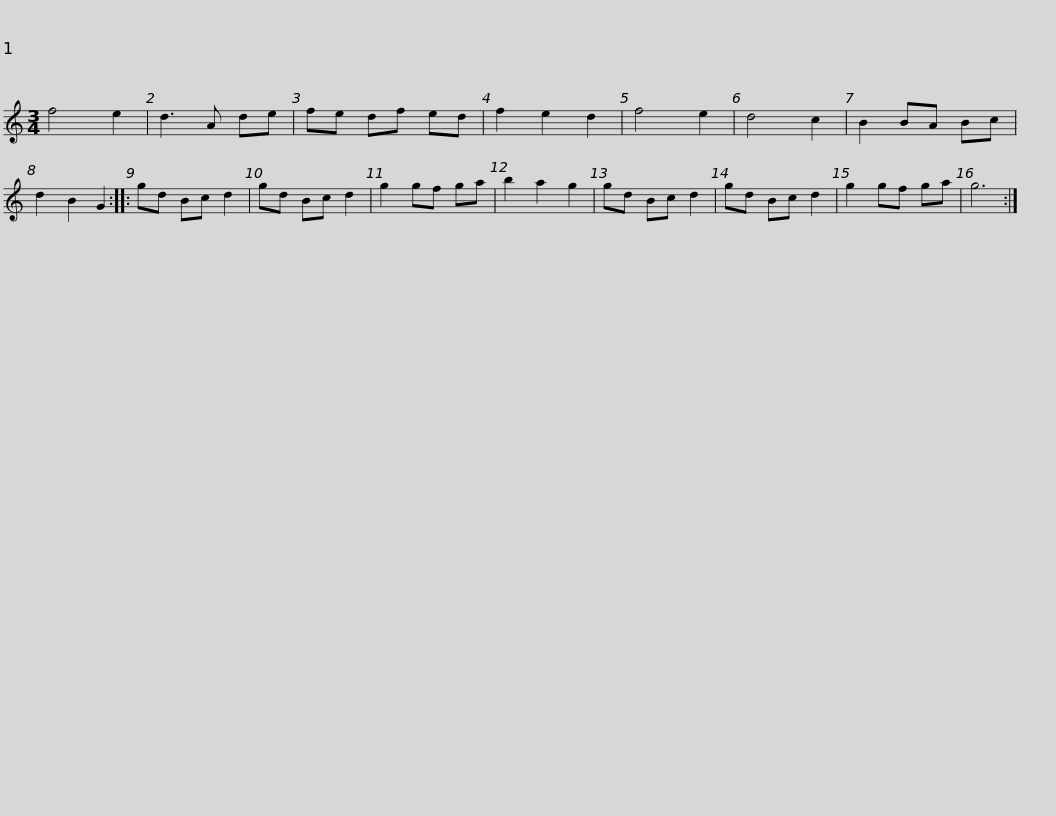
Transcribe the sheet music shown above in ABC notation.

X:1
L:1/8
M:3/4
I:linebreak $
K:C
V:1 treble
V:1
 f4 e2 | d3 A de | fe df ed | f2 e2 d2 | f4 e2 | %5
 d4 c2 | B2 BA Bc | d2 B2 G2 :: gd Bc d2 | gd Bc d2 |$ %10
 g2 gf ga | b2 a2 g2 | gd Bc d2 | gd Bc d2 | g2 gf ga | %15
 g6 :| %16
